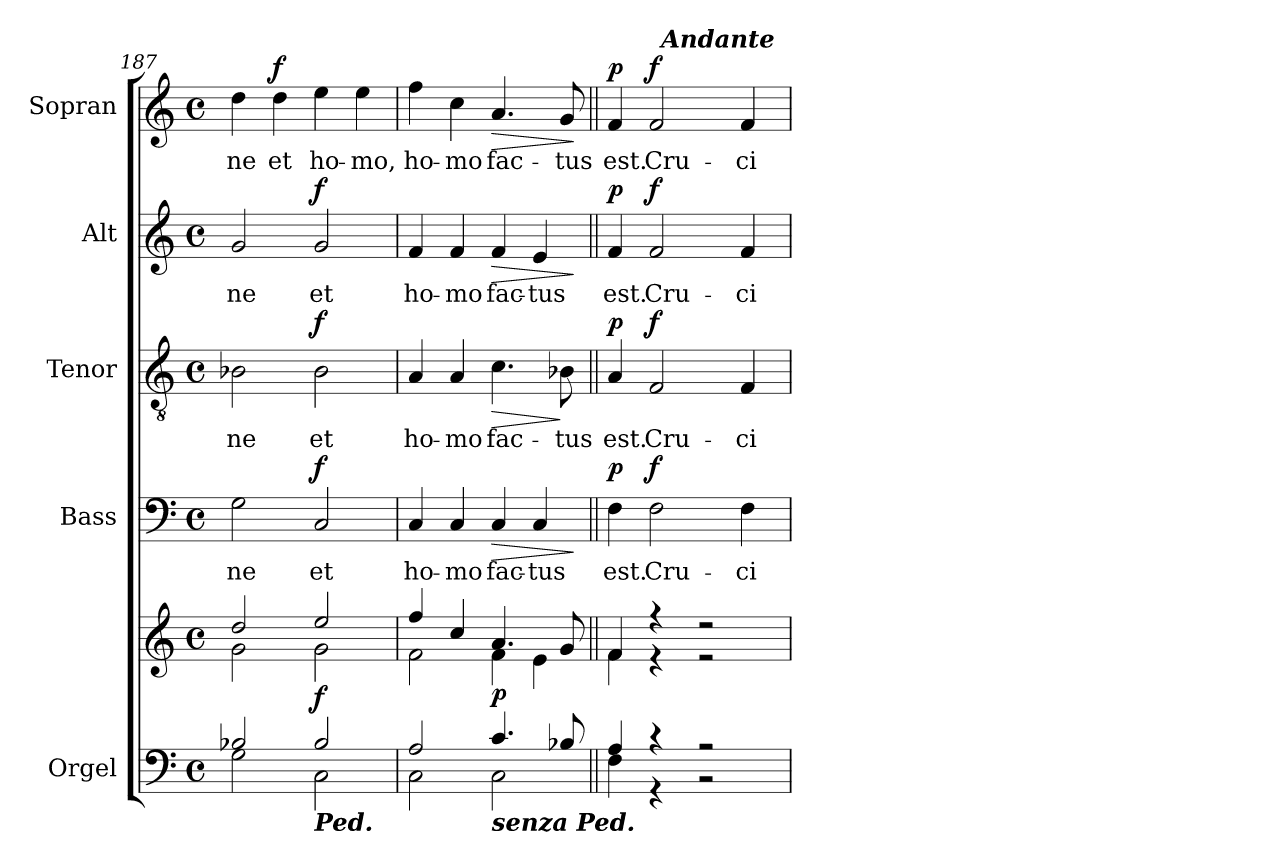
**kern	**kern	**dynam	**kern	**text	**dynam	**kern	**text	**dynam	**kern	**text	**dynam	**kern	**text	**dynam
*part5	*part5	*part5	*part4	*part4	*part4	*part3	*part3	*part3	*part2	*part2	*part2	*part1	*part1	*part1
*staff6	*staff5	*staff5/6	*staff4	*staff4	*staff4	*staff3	*staff3	*staff3	*staff2	*staff2	*staff2	*staff1	*staff1	*staff1
*I"Orgel	*	*	*I"Bass	*	*	*I"Tenor	*	*	*I"Alt	*	*	*I"Sopran	*	*
*I'Org.	*	*	*I'B.	*	*	*I'T.	*	*	*I'A.	*	*	*I'S.	*	*
*clefF4	*clefG2	*	*clefF4	*	*	*clefGv2	*	*	*clefG2	*	*	*clefG2	*	*
*k[]	*k[]	*	*k[]	*	*	*k[]	*	*	*k[]	*	*	*k[]	*	*
*C:	*C:	*	*C:	*	*	*C:	*	*	*C:	*	*	*C:	*	*
*M4/4	*M4/4	*	*M4/4	*	*	*M4/4	*	*	*M4/4	*	*	*M4/4	*	*
*met(c)	*met(c)	*	*met(c)	*	*	*met(c)	*	*	*met(c)	*	*	*met(c)	*	*
=187	=187	=187	=187	=187	=187	=187	=187	=187	=187	=187	=187	=187	=187	=187
*^	*^	*	*	*	*	*	*	*	*	*	*	*	*	*
!	!	!	!	!	!	!LO:LY:b	!	!	!LO:LY:b	!	!	!LO:LY:b	!	!	!LO:LY:b	!
2B-X/	2G\	2dd/	2g\	.	2G\	-ne	.	2B-X\	-ne	.	2g/	-ne	.	4dd\	-ne	.
!	!	!	!	!	!	!	!	!	!	!	!	!	!	!	!LO:LY:b	!LO:DY:a
.	.	.	.	.	.	.	.	.	.	.	.	.	.	4dd\	et	f
!LO:TX:b:Bi:t=Ped.	!	!	!	!	!	!	!	!	!	!	!	!	!	!	!	!
!	!	!	!	!LO:DY:b	!	!LO:LY:b	!LO:DY:a	!	!LO:LY:b	!LO:DY:a	!	!LO:LY:b	!LO:DY:a	!	!LO:LY:b	!
2B-/	2C\	2ee/	2g\	f	2C/	et	f	2B-\	et	f	2g/	et	f	4ee\	ho-	.
!	!	!	!	!	!	!	!	!	!	!	!	!	!	!	!LO:LY:b	!
.	.	.	.	.	.	.	.	.	.	.	.	.	.	4ee\	-mo,	.
=188	=188	=188	=188	=188	=188	=188	=188	=188	=188	=188	=188	=188	=188	=188	=188	=188
!	!	!	!	!	!	!LO:LY:b	!	!	!LO:LY:b	!	!	!LO:LY:b	!	!	!LO:LY:b	!
2A/	2C\	4ff/	2f\	.	4C/	ho-	.	4A/	ho-	.	4f/	ho-	.	4ff\	ho-	.
!	!	!	!	!	!	!LO:LY:b	!	!	!LO:LY:b	!	!	!LO:LY:b	!	!	!LO:LY:b	!
.	.	4cc/	.	.	4C/	-mo	.	4A/	-mo	.	4f/	-mo	.	4cc\	-mo	.
!LO:TX:b:Bi:t=senza Ped.	!	!	!	!	!	!	!	!	!	!	!	!	!	!	!	!
!	!	!	!	!LO:DY:b	!	!LO:LY:b	!LO:HP:b	!	!LO:LY:b	!LO:HP:b	!	!LO:LY:b	!LO:HP:b	!	!LO:LY:b	!LO:HP:b
4.c/	2C\	4.a/	4f\	p	4C/	fac-	>	4.c\	fac-	>	4f/	fac-	>	4.a/	fac-	>
!	!	!	!	!	!	!LO:LY:b	!	!	!	!	!	!LO:LY:b	!	!	!	!
.	.	.	4e\	.	4C/	-tus	.	.	.	.	4e/	-tus	.	.	.	.
!	!	!	!	!	!	!	!	!	!LO:LY:b	!	!	!	!	!	!LO:LY:b	!
8B-X/	.	8g/	.	.	.	.	.	8B-X\	-tus	]	.	.	.	8g/	-tus	.
*v	*v	*	*	*	*	*	*	*	*	*	*	*	*	*	*	*
*	*v	*v	*	*	*	*	*	*	*	*	*	*	*	*	*
.	.	.	.	.	]	.	.	.	.	.	]	.	.	]
!!LO:LB:g=z
=189||	=189||	=189||	=189||	=189||	=189||	=189||	=189||	=189||	=189||	=189||	=189||	=189||	=189||	=189||
*^	*^	*	*	*	*	*	*	*	*	*	*	*	*	*
!	!	!	!	!	!	!LO:LY:b	!LO:DY:a	!	!LO:LY:b	!LO:DY:a	!	!LO:LY:b	!LO:DY:a	!	!LO:LY:b	!LO:DY:a
*	*	*	*	*	*	*	*	*	*	*	*	*	*	*^	*	*
4A/	4F\	4f/	4f\	.	4F\	est.	p	4A/	est.	p	4f/	est.	p	4f/	4ryy	est.	p
!	!	!	!	!	!	!LO:LY:b	!LO:DY:a	!	!LO:LY:b	!LO:DY:a	!	!LO:LY:b	!LO:DY:a	!	!	!LO:LY:b	!LO:DY:a
4r	4r	4r	4r	.	2F\	Cru-	f	2F/	Cru-	f	2f/	Cru-	f	2f/	32ryy	Cru-	f
!	!	!	!	!	!	!	!	!	!	!	!	!	!	!	!LO:TX:a:Bi:t=Andante	!	!
.	.	.	.	.	.	.	.	.	.	.	.	.	.	.	2ryy	.	.
2r	2r	2r	2r	.	.	.	.	.	.	.	.	.	.	.	.	.	.
!	!	!	!	!	!	!LO:LY:b	!	!	!LO:LY:b	!	!	!LO:LY:b	!	!	!	!LO:LY:b	!
.	.	.	.	.	4F\	-ci-	.	4F/	-ci-	.	4f/	-ci-	.	4f/	.	-ci-	.
.	.	.	.	.	.	.	.	.	.	.	.	.	.	.	8..ryy	.	.
*v	*v	*	*	*	*	*	*	*	*	*	*	*	*	*v	*v	*	*
*	*v	*v	*	*	*	*	*	*	*	*	*	*	*	*	*
=	=	=	=	=	=	=	=	=	=	=	=	=	=	=
*-	*-	*-	*-	*-	*-	*-	*-	*-	*-	*-	*-	*-	*-	*-
